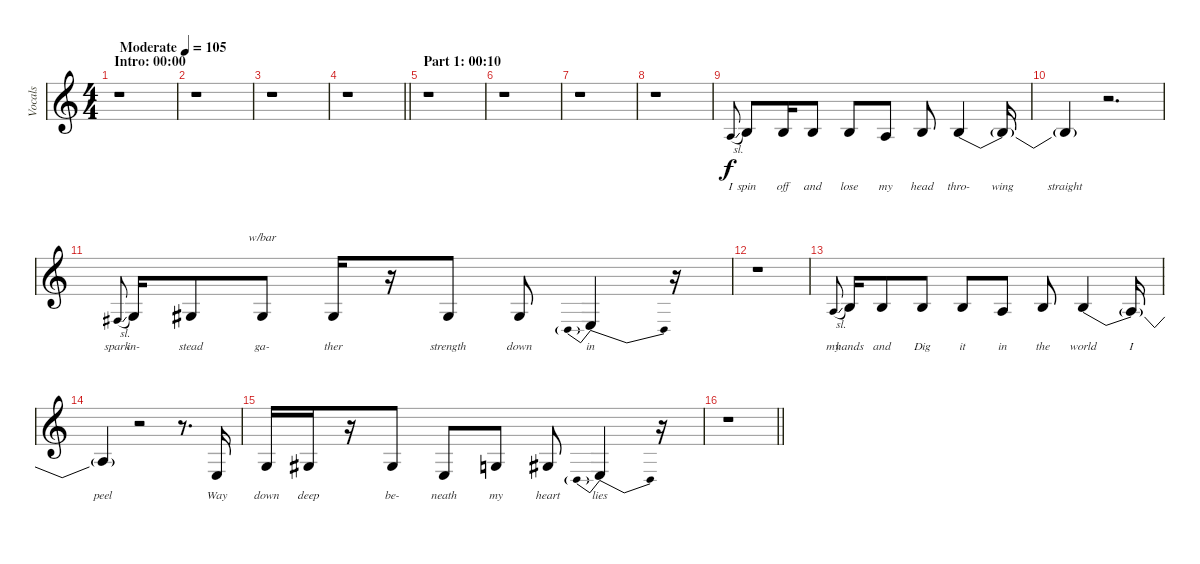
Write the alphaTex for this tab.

\track ("Vocals" "Vocals") {instrument tenorsax}
\staff {score}
\tuning (E4 B3 G3 D3 A2 E2) {hide}
\ts (4 4)
\section ("" "Intro: 00:00")
\tempo (105 "Moderate")
\clef g2
\ks c
r.1{dy f instrument tenorsax} |
r.1 |
r.1 |
\barLineRight lightlight
r.1 |
\section ("" "Part 1: 00:10")
r.1 |
r.1 |
r.1 |
r.1 |
7.4{sl}.8{lyrics (0 "I") lyrics (1 "") lyrics (2 "") lyrics (3 "") lyrics (4 "") gr onbeat} 9.4.8{lyrics (0 "spin") lyrics (1 "") lyrics (2 "") lyrics (3 "") lyrics (4 "")} 9.4.16{lyrics (0 "off") lyrics (1 "") lyrics (2 "") lyrics (3 "") lyrics (4 "")} 9.4.8{lyrics (0 "and") lyrics (1 "") lyrics (2 "") lyrics (3 "") lyrics (4 "")} 9.4.8{lyrics (0 "lose") lyrics (1 "") lyrics (2 "") lyrics (3 "") lyrics (4 "")} 7.4.8{lyrics (0 "my") lyrics (1 "") lyrics (2 "") lyrics (3 "") lyrics (4 "")} 9.4.8{lyrics (0 "head") lyrics (1 "") lyrics (2 "") lyrics (3 "") lyrics (4 "")} 9.4{be (custom 0 0 10 0 15 2 20 0 60 0)}.4{lyrics (0 "thro-") lyrics (1 "") lyrics (2 "") lyrics (3 "") lyrics (4 "")} 9.4{t}.16{lyrics (0 "wing") lyrics (1 "") lyrics (2 "") lyrics (3 "") lyrics (4 "")} |
9.4{t}.4{lyrics (0 "straight") lyrics (1 "") lyrics (2 "") lyrics (3 "") lyrics (4 "")} r.2{d} |
4.4{sl}.8{lyrics (0 "spark") lyrics (1 "") lyrics (2 "") lyrics (3 "") lyrics (4 "") gr onbeat} 5.4.16{lyrics (0 "in-") lyrics (1 "") lyrics (2 "") lyrics (3 "") lyrics (4 "")} 6.4.8{lyrics (0 "stead") lyrics (1 "") lyrics (2 "") lyrics (3 "") lyrics (4 "")} 6.4.8{tbe (custom default 0 0 45 0 60 -2) lyrics (0 "ga-") lyrics (1 "") lyrics (2 "") lyrics (3 "") lyrics (4 "")} 6.4{t}.16{lyrics (0 "ther") lyrics (1 "") lyrics (2 "") lyrics (3 "") lyrics (4 "")} r.16 6.4.8{lyrics (0 "strength") lyrics (1 "") lyrics (2 "") lyrics (3 "") lyrics (4 "")} 6.4.8{lyrics (0 "down") lyrics (1 "") lyrics (2 "") lyrics (3 "") lyrics (4 "")} 0.4{be (prebendrelease 0 4 60 0)}.4{lyrics (0 "in") lyrics (1 "") lyrics (2 "") lyrics (3 "") lyrics (4 "")} r.16 |
r.1 |
7.4{sl}.8{lyrics (0 "my") lyrics (1 "") lyrics (2 "") lyrics (3 "") lyrics (4 "") gr onbeat} 9.4.16{lyrics (0 "hands") lyrics (1 "") lyrics (2 "") lyrics (3 "") lyrics (4 "")} 9.4.8{lyrics (0 "and") lyrics (1 "") lyrics (2 "") lyrics (3 "") lyrics (4 "")} 9.4.8{lyrics (0 "Dig") lyrics (1 "") lyrics (2 "") lyrics (3 "") lyrics (4 "")} 9.4.8{lyrics (0 "it") lyrics (1 "") lyrics (2 "") lyrics (3 "") lyrics (4 "")} 7.4.8{lyrics (0 "in") lyrics (1 "") lyrics (2 "") lyrics (3 "") lyrics (4 "")} 9.4.8{lyrics (0 "the") lyrics (1 "") lyrics (2 "") lyrics (3 "") lyrics (4 "")} 7.4{be (custom 0 4 15 4 20 9 25 4 30 4 60 0)}.4{lyrics (0 "world") lyrics (1 "") lyrics (2 "") lyrics (3 "") lyrics (4 "")} 7.4{t}.16{lyrics (0 "I") lyrics (1 "") lyrics (2 "") lyrics (3 "") lyrics (4 "")} |
7.4{t}.4{lyrics (0 "peel") lyrics (1 "") lyrics (2 "") lyrics (3 "") lyrics (4 "")} r.2 r.8{d} 2.4.16{lyrics (0 "Way") lyrics (1 "") lyrics (2 "") lyrics (3 "") lyrics (4 "")} |
5.4.16{lyrics (0 "down") lyrics (1 "") lyrics (2 "") lyrics (3 "") lyrics (4 "")} 6.4.16{lyrics (0 "deep") lyrics (1 "") lyrics (2 "") lyrics (3 "") lyrics (4 "")} r.16 6.4.8{lyrics (0 "be-") lyrics (1 "") lyrics (2 "") lyrics (3 "") lyrics (4 "")} 2.4.8{lyrics (0 "neath") lyrics (1 "") lyrics (2 "") lyrics (3 "") lyrics (4 "")} 5.4.8{lyrics (0 "my") lyrics (1 "") lyrics (2 "") lyrics (3 "") lyrics (4 "")} 6.4.8{lyrics (0 "heart") lyrics (1 "") lyrics (2 "") lyrics (3 "") lyrics (4 "")} 0.4{be (prebendrelease 0 4 60 0)}.4{lyrics (0 "lies") lyrics (1 "") lyrics (2 "") lyrics (3 "") lyrics (4 "")} r.16 |
\barLineRight lightlight
r.1
